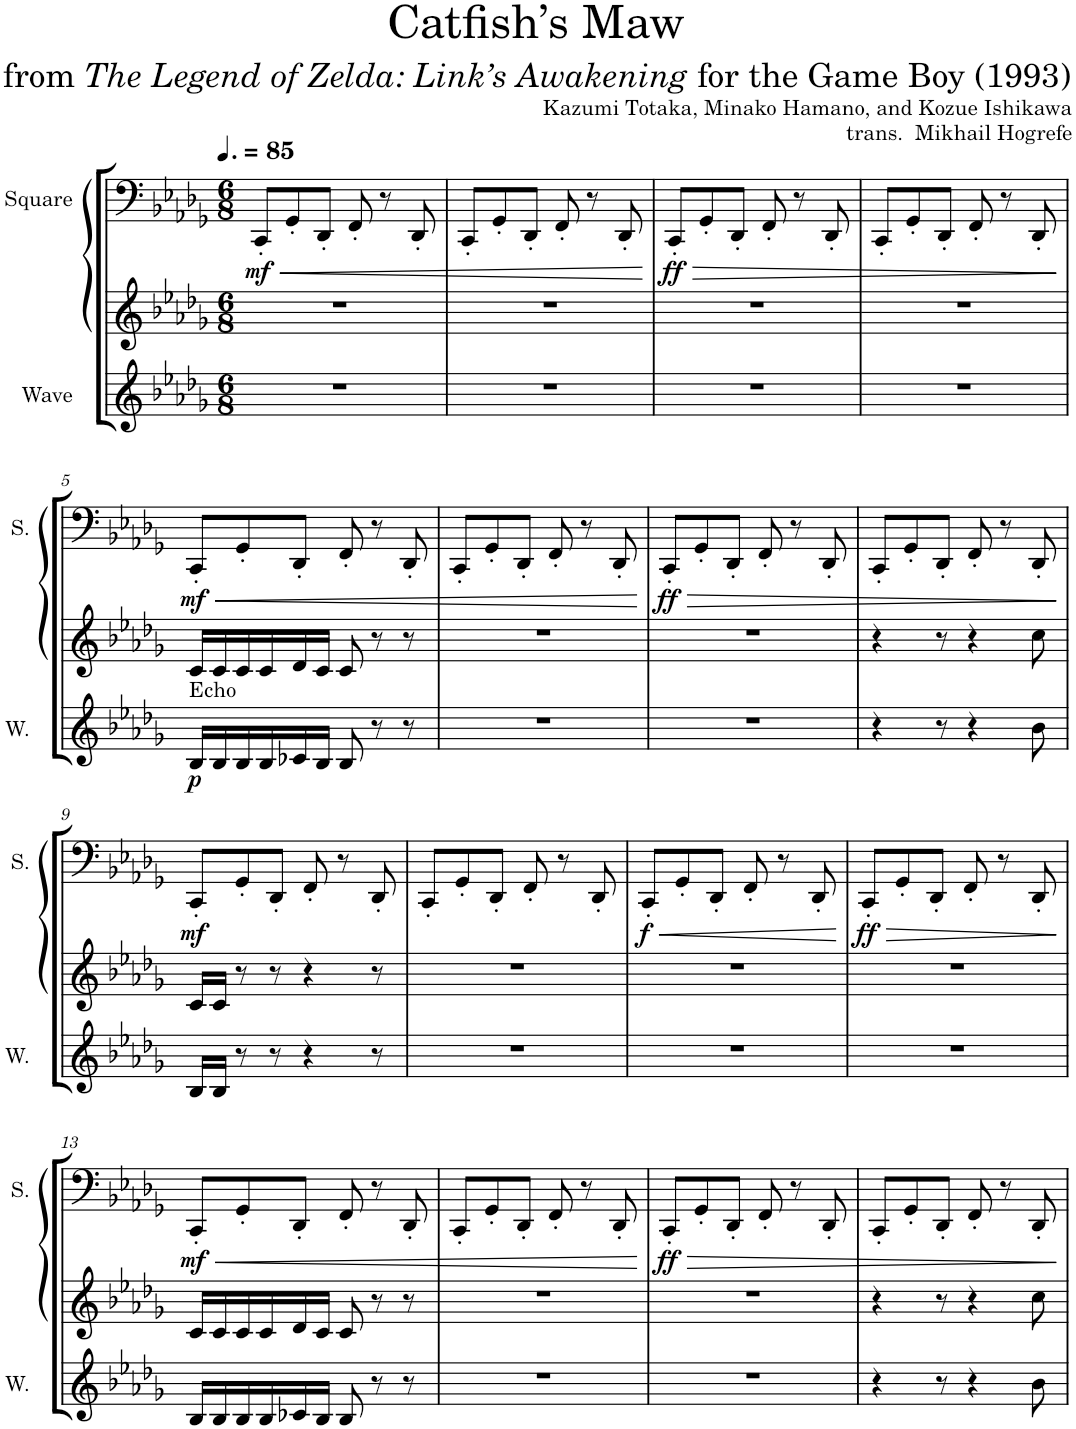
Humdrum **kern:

**kern	**dynam	**kern	**dynam	**kern	**kern	**dynam
*part4	*part4	*part3	*part3	*part2	*part1	*part1
*staff4	*staff4	*staff3	*staff3	*staff2	*staff1	*staff1
*I"Square Synthesizer	*	*I"Wave	*	*I"Square Synthesizer	*I"Square	*
*	*	*I'W.	*	*	*I'S.	*
*stria5	*	*	*	*	*	*
*clefG2	*	*clefG2	*	*clefG2	*clefF4	*
*k[b-e-a-d-g-]	*	*k[b-e-a-d-g-]	*	*k[b-e-a-d-g-]	*k[b-e-a-d-g-]	*
*M6/8	*	*M6/8	*	*M6/8	*M6/8	*
*MM127	*	*MM127	*	*MM127	*MM127	*
=1	=1	=1	=1	=1	=1	=1
!	!	!	!	!	!	!LO:HP:b
!	!	!	!	!	!	!LO:DY:n=1:b
2.r	.	2.r	.	2.r	8CC'/L	< mf
.	.	.	.	.	8GG-'/	.
.	.	.	.	.	8DD-'/J	.
.	.	.	.	.	8FF'/	.
.	.	.	.	.	8r	.
.	.	.	.	.	8DD-'/	.
=2	=2	=2	=2	=2	=2	=2
2.r	.	2.r	.	2.r	8CC'/L	.
.	.	.	.	.	8GG-'/	.
.	.	.	.	.	8DD-'/J	.
.	.	.	.	.	8FF'/	.
.	.	.	.	.	8r	.
.	.	.	.	.	8DD-'/	.
.	.	.	.	.	.	[
=3	=3	=3	=3	=3	=3	=3
!	!	!	!	!	!	!LO:HP:b
!	!	!	!	!	!	!LO:DY:n=1:b
2.r	.	2.r	.	2.r	8CC'/L	> ff
.	.	.	.	.	8GG-'/	.
.	.	.	.	.	8DD-'/J	.
.	.	.	.	.	8FF'/	.
.	.	.	.	.	8r	.
.	.	.	.	.	8DD-'/	.
=4	=4	=4	=4	=4	=4	=4
2.r	.	2.r	.	2.r	8CC'/L	.
.	.	.	.	.	8GG-'/	.
.	.	.	.	.	8DD-'/J	.
.	.	.	.	.	8FF'/	.
.	.	.	.	.	8r	.
.	.	.	.	.	8DD-'/	.
.	.	.	.	.	.	]
!!LO:LB:g=z
=5	=5	=5	=5	=5	=5	=5
!	!	!LO:TX:a:t=Echo	!	!	!	!
!	!	!	!LO:DY:b	!	!	!LO:HP:b
!	!	!	!	!	!	!LO:DY:n=1:b
16r	.	16B-/LL	p	16c/LL	8CC'/L	< mf
!	!LO:DY:b	!	!	!	!	!
16B-/LL	p	16B-/	.	16c/	.	.
16B-/	.	16B-/	.	16c/	8GG-'/	.
16B-/	.	16B-/	.	16c/	.	.
16B-/	.	16c-X/	.	16d-/	8DD-'/J	.
16c-X/JJ	.	16B-/JJ	.	16c/JJ	.	.
16B-/KL	.	8B-/	.	8c/	8FF'/	.
8B-/J	.	.	.	.	.	.
.	.	8r	.	8r	8r	.
16r	.	.	.	.	.	.
8r	.	8r	.	8r	8DD-'/	.
=6	=6	=6	=6	=6	=6	=6
2.r	.	2.r	.	2.r	8CC'/L	.
.	.	.	.	.	8GG-'/	.
.	.	.	.	.	8DD-'/J	.
.	.	.	.	.	8FF'/	.
.	.	.	.	.	8r	.
.	.	.	.	.	8DD-'/	.
.	.	.	.	.	.	[
=7	=7	=7	=7	=7	=7	=7
!	!	!	!	!	!	!LO:HP:b
!	!	!	!	!	!	!LO:DY:n=1:b
2.r	.	2.r	.	2.r	8CC'/L	> ff
.	.	.	.	.	8GG-'/	.
.	.	.	.	.	8DD-'/J	.
.	.	.	.	.	8FF'/	.
.	.	.	.	.	8r	.
.	.	.	.	.	8DD-'/	.
=8	=8	=8	=8	=8	=8	=8
4r	.	4r	.	4r	8CC'/L	.
.	.	.	.	.	8GG-'/	.
8r	.	8r	.	8r	8DD-'/J	.
4r	.	4r	.	4r	8FF'/	.
.	.	.	.	.	8r	.
16r	.	8b-\	.	8cc\	8DD-'/	.
[16b-	.	.	.	.	.	.
.	.	.	.	.	.	]
!!LO:LB:g=z
=9	=9	=9	=9	=9	=9	=9
!	!	!	!	!	!	!LO:DY:b
16b-/LL]	.	16B-/LL	.	16c/LL	8CC'/L	mf
16B-/	.	16B-/JJ	.	16c/JJ	.	.
16B-/JJ	.	8r	.	8r	8GG-'/	.
16r	.	.	.	.	.	.
8r	.	8r	.	8r	8DD-'/J	.
4r	.	4r	.	4r	8FF'/	.
.	.	.	.	.	8r	.
8r	.	8r	.	8r	8DD-'/	.
=10	=10	=10	=10	=10	=10	=10
2.r	.	2.r	.	2.r	8CC'/L	.
.	.	.	.	.	8GG-'/	.
.	.	.	.	.	8DD-'/J	.
.	.	.	.	.	8FF'/	.
.	.	.	.	.	8r	.
.	.	.	.	.	8DD-'/	.
=11	=11	=11	=11	=11	=11	=11
!	!	!	!	!	!	!LO:HP:b
!	!	!	!	!	!	!LO:DY:n=1:b
2.r	.	2.r	.	2.r	8CC'/L	< f
.	.	.	.	.	8GG-'/	.
.	.	.	.	.	8DD-'/J	.
.	.	.	.	.	8FF'/	.
.	.	.	.	.	8r	.
.	.	.	.	.	8DD-'/	.
.	.	.	.	.	.	[
=12	=12	=12	=12	=12	=12	=12
!	!	!	!	!	!	!LO:HP:b
!	!	!	!	!	!	!LO:DY:n=1:b
2.r	.	2.r	.	2.r	8CC'/L	> ff
.	.	.	.	.	8GG-'/	.
.	.	.	.	.	8DD-'/J	.
.	.	.	.	.	8FF'/	.
.	.	.	.	.	8r	.
.	.	.	.	.	8DD-'/	.
.	.	.	.	.	.	]
!!LO:LB:g=z
=13	=13	=13	=13	=13	=13	=13
!	!	!	!	!	!	!LO:HP:b
!	!	!	!	!	!	!LO:DY:n=1:b
16r	.	16B-/LL	.	16c/LL	8CC'/L	< mf
16B-/LL	.	16B-/	.	16c/	.	.
16B-/	.	16B-/	.	16c/	8GG-'/	.
16B-/	.	16B-/	.	16c/	.	.
16B-/	.	16c-X/	.	16d-/	8DD-'/J	.
16c-X/JJ	.	16B-/JJ	.	16c/JJ	.	.
16B-/KL	.	8B-/	.	8c/	8FF'/	.
8B-/J	.	.	.	.	.	.
.	.	8r	.	8r	8r	.
16r	.	.	.	.	.	.
8r	.	8r	.	8r	8DD-'/	.
=14	=14	=14	=14	=14	=14	=14
2.r	.	2.r	.	2.r	8CC'/L	.
.	.	.	.	.	8GG-'/	.
.	.	.	.	.	8DD-'/J	.
.	.	.	.	.	8FF'/	.
.	.	.	.	.	8r	.
.	.	.	.	.	8DD-'/	.
.	.	.	.	.	.	[
=15	=15	=15	=15	=15	=15	=15
!	!	!	!	!	!	!LO:HP:b
!	!	!	!	!	!	!LO:DY:n=1:b
2.r	.	2.r	.	2.r	8CC'/L	> ff
.	.	.	.	.	8GG-'/	.
.	.	.	.	.	8DD-'/J	.
.	.	.	.	.	8FF'/	.
.	.	.	.	.	8r	.
.	.	.	.	.	8DD-'/	.
=16	=16	=16	=16	=16	=16	=16
4r	.	4r	.	4r	8CC'/L	.
.	.	.	.	.	8GG-'/	.
8r	.	8r	.	8r	8DD-'/J	.
4r	.	4r	.	4r	8FF'/	.
.	.	.	.	.	8r	.
16r	.	8b-\	.	8cc\	8DD-'/	.
[16b-	.	.	.	.	.	.
.	.	.	.	.	.	]
=	=	=	=	=	=	=
*-	*-	*-	*-	*-	*-	*-
